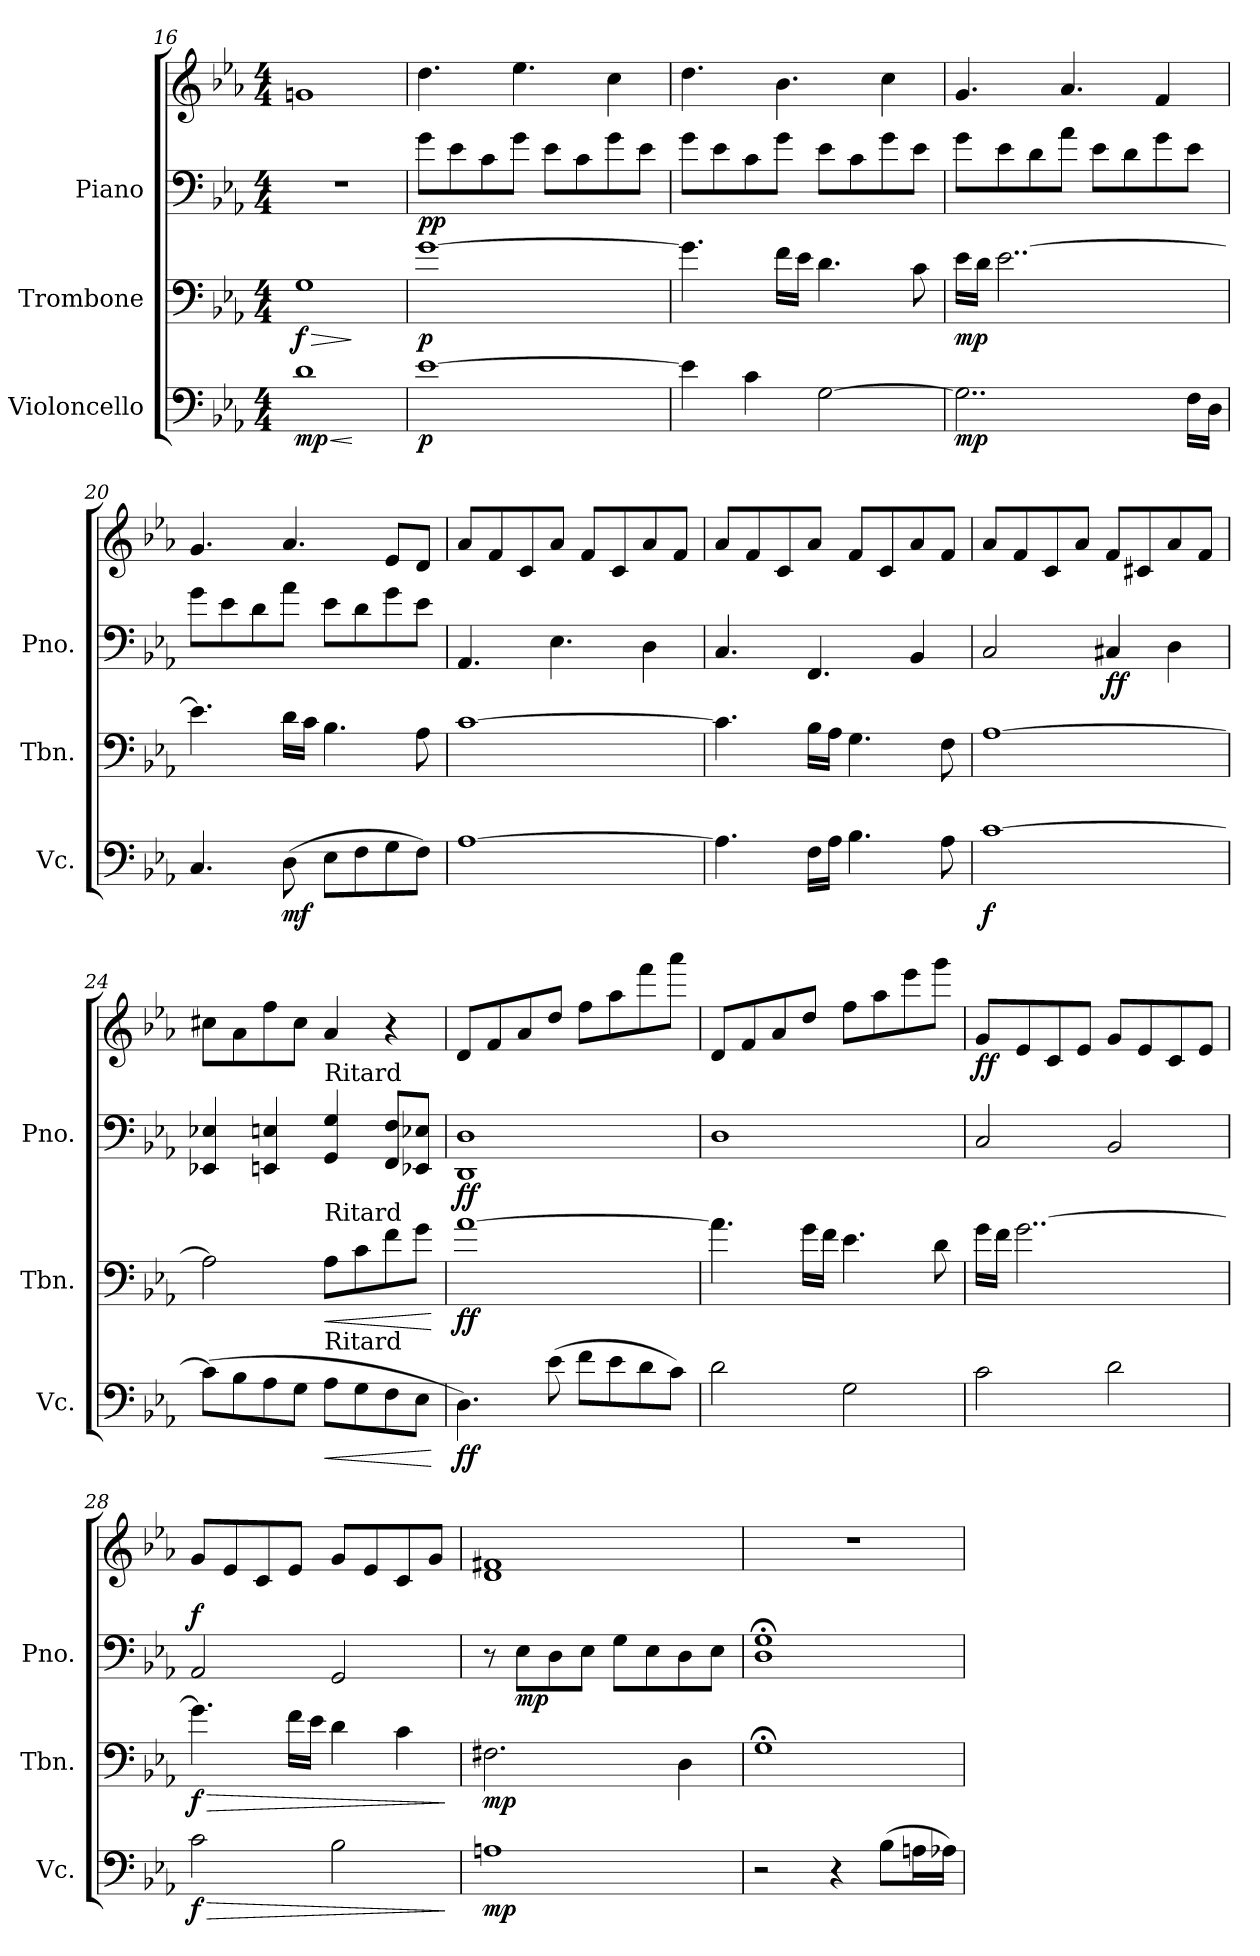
**kern	**dynam	**kern	**dynam	**kern	**kern	**dynam
*part3	*part3	*part2	*part2	*part1	*part1	*part1
*staff4	*staff4	*staff3	*staff3	*staff2	*staff1	*staff1/2
*I"Violoncello	*	*I"Trombone	*	*I"Piano	*	*
*I'Vc.	*	*I'Tbn.	*	*I'Pno.	*	*
!!LO:LB:g=z
*clefF4	*	*clefF4	*	*clefF4	*clefG2	*
*k[b-e-a-]	*	*k[b-e-a-]	*	*k[b-e-a-]	*k[b-e-a-]	*
*M4/4	*	*M4/4	*	*M4/4	*M4/4	*
=16	=16	=16	=16	=16	=16	=16
!	!LO:HP:b	!	!LO:HP:b	!	!	!
!	!LO:DY:n=1:b	!	!LO:DY:n=1:b	!	!	!
1d	< mp	1G	> f	1r	1gn	.
.	[	.	]	.	.	.
=17	=17	=17	=17	=17	=17	=17
!	!LO:DY:b	!	!LO:DY:b	!	!	!LO:DY:b=2
!	!	!	!	!	!	!LO:DY:n=1:b
[1e-	p	[1g	p	8g\L	4.dd\	p p
.	.	.	.	8e-\	.	.
.	.	.	.	8c\	.	.
.	.	.	.	8g\J	4.ee-\	.
.	.	.	.	8e-\L	.	.
.	.	.	.	8c\	.	.
.	.	.	.	8g\	4cc\	.
.	.	.	.	8e-\J	.	.
=18	=18	=18	=18	=18	=18	=18
4e-\]	.	4.g\]	.	8g\L	4.dd\	.
.	.	.	.	8e-\	.	.
4c\	.	.	.	8c\	.	.
.	.	16f\LL	.	8g\J	4.b-\	.
.	.	16e-\JJ	.	.	.	.
[2G\	.	4.d\	.	8e-\L	.	.
.	.	.	.	8c\	.	.
.	.	.	.	8g\	4cc\	.
.	.	8c\	.	8e-\J	.	.
=19	=19	=19	=19	=19	=19	=19
!	!LO:DY:b	!	!LO:DY:b	!	!	!
2..G\]	mp	16e-\LL	mp	8g\L	4.g/	.
.	.	16d\JJ	.	.	.	.
.	.	[2..e-\	.	8e-\	.	.
.	.	.	.	8d\	.	.
.	.	.	.	8a-\J	4.a-/	.
.	.	.	.	8e-\L	.	.
.	.	.	.	8d\	.	.
.	.	.	.	8g\	4f/	.
16F\LL	.	.	.	8e-\J	.	.
16D\JJ	.	.	.	.	.	.
!!LO:PB:g=z
=20	=20	=20	=20	=20	=20	=20
4.C/	.	4.e-\]	.	8g\L	4.g/	.
.	.	.	.	8e-\	.	.
.	.	.	.	8d\	.	.
!	!LO:DY:b	!	!	!	!	!
(>8D\	mf	16d\LL	.	8a-\J	4.a-/	.
.	.	16c\JJ	.	.	.	.
8E-\L	.	4.B-\	.	8e-\L	.	.
8F\	.	.	.	8d\	.	.
8G\	.	.	.	8g\	8e-/L	.
8F\J)	.	8A-\	.	8e-\J	8d/J	.
=21	=21	=21	=21	=21	=21	=21
!	!	!	!	!	!	!LO:DY:b=2
!	!	!	!	!	!	!LO:DY:n=1:b
[1A-	.	[1c	.	4.AA-/	8a-/L	mf mf
.	.	.	.	.	8f/	.
.	.	.	.	.	8c/	.
.	.	.	.	4.E-\	8a-/J	.
.	.	.	.	.	8f/L	.
.	.	.	.	.	8c/	.
.	.	.	.	4D\	8a-/	.
.	.	.	.	.	8f/J	.
=22	=22	=22	=22	=22	=22	=22
4.A-\]	.	4.c\]	.	4.C/	8a-/L	.
.	.	.	.	.	8f/	.
.	.	.	.	.	8c/	.
16F\LL	.	16B-\LL	.	4.FF/	8a-/J	.
16A-\JJ	.	16A-\JJ	.	.	.	.
4.B-\	.	4.G\	.	.	8f/L	.
.	.	.	.	.	8c/	.
.	.	.	.	4BB-/	8a-/	.
8A-\	.	8F\	.	.	8f/J	.
=23	=23	=23	=23	=23	=23	=23
!	!LO:DY:b	!	!	!	!	!
[1c	f	[1A-	.	2C/	8a-/L	.
.	.	.	.	.	8f/	.
.	.	.	.	.	8c/	.
.	.	.	.	.	8a-/J	.
!	!	!	!	!	!	!LO:DY:b=2
.	.	.	.	4C#X/	8f/L	ff
.	.	.	.	.	8c#X/	.
.	.	.	.	4D\	8a-/	.
.	.	.	.	.	8f/J	.
!!LO:LB:g=z
=24	=24	=24	=24	=24	=24	=24
(>8c\L]	.	2A-\]	.	4EE-X/ 4E-X/	8cc#X\L	.
8B-\	.	.	.	.	8a-\	.
8A-\	.	.	.	4EEn/ 4En/	8ff\	.
8G\J	.	.	.	.	8cc#\J	.
!	!	!	!	!LO:TX:a:t=Ritard	!	!
!	!	!LO:TX:a:t=Ritard	!	!	!	!
!LO:TX:a:t=Ritard	!	!	!	!	!	!
!	!LO:HP:b	!	!LO:HP:b	!	!	!
8A-\L	<	8A-\L	<	4GG/ 4G/	4a-/	.
8G\	.	8c\	.	.	.	.
8F\	.	8f\	.	8FF/ 8F/L	4r	.
8E-\J	.	8g\J	.	8EE-X/ 8E-X/J	.	.
.	[	.	[	.	.	.
=25	=25	=25	=25	=25	=25	=25
!	!LO:DY:b	!	!LO:DY:b	!	!	!LO:DY:b=2
4.D\)	ff	[1a-	ff	1DD 1D	8d/L	ff
.	.	.	.	.	8f/	.
.	.	.	.	.	8a-/	.
(>8e-\	.	.	.	.	8dd/J	.
8f\L	.	.	.	.	8ff\L	.
8e-\	.	.	.	.	8aa-\	.
8d\	.	.	.	.	8fff\	.
8c\J)	.	.	.	.	8aaa-\J	.
=26	=26	=26	=26	=26	=26	=26
!	!	!	!	!	!	!LO:DY:b
2d\	.	4.a-\]	.	1D	8d/L	other-dynamics
.	.	.	.	.	8f/	.
.	.	.	.	.	8a-/	.
.	.	16g\LL	.	.	8dd/J	.
.	.	16f\JJ	.	.	.	.
2G\	.	4.e-\	.	.	8ff\L	.
.	.	.	.	.	8aa-\	.
.	.	.	.	.	8eee-\	.
.	.	8d\	.	.	8ggg\J	.
=27	=27	=27	=27	=27	=27	=27
!	!	!	!	!	!	!LO:DY:b
2c\	.	16g\LL	.	2C/	8g/L	ff
.	.	16f\JJ	.	.	.	.
.	.	[2..g\	.	.	8e-/	.
.	.	.	.	.	8c/	.
.	.	.	.	.	8e-/J	.
2d\	.	.	.	2BB-/	8g/L	.
.	.	.	.	.	8e-/	.
.	.	.	.	.	8c/	.
.	.	.	.	.	8e-/J	.
!!LO:LB:g=z
=28	=28	=28	=28	=28	=28	=28
!	!LO:HP:b	!	!LO:HP:b	!	!	!
!	!LO:DY:n=1:b	!	!LO:DY:n=1:b	!	!	!LO:DY:a=2
2c\	> f	4.g\]	> f	2AA-/	8g/L	f
.	.	.	.	.	8e-/	.
.	.	.	.	.	8c/	.
.	.	16f\LL	.	.	8e-/J	.
.	.	16e-\JJ	.	.	.	.
2B-\	.	4d\	.	2GG/	8g/L	.
.	.	.	.	.	8e-/	.
.	.	4c\	.	.	8c/	.
.	.	.	.	.	8g/J	.
.	]	.	]	.	.	.
=29	=29	=29	=29	=29	=29	=29
!	!LO:DY:b	!	!LO:DY:b	!	!	!
1An	mp	2.F#X\	mp	8r	1d 1f#X	.
!	!	!	!	!	!	!LO:DY:b=2
.	.	.	.	8E-\L	.	mp
.	.	.	.	8D\	.	.
.	.	.	.	8E-\J	.	.
.	.	.	.	8G\L	.	.
.	.	.	.	8E-\	.	.
.	.	4D\	.	8D\	.	.
.	.	.	.	8E-\J	.	.
=30	=30	=30	=30	=30	=30	=30
*	*	*	*	*	*^	*
*	*	*	*	*	*	*^	*
2r	.	1G;<	.	1D;< 1G;<	1r	2.ryy	2..ryy	.
4r	.	.	.	.	.	.	.	.
*	*	*	*	*	*MM38	*	*	*
(>8B-\L	.	.	.	.	.	4ryy	.	.
*	*	*	*	*	*MM83	*	*	*
16An\L	.	.	.	.	.	.	8ryy	.
16A-X\JJ)	.	.	.	.	.	.	.	.
*	*	*	*	*	*v	*v	*v	*
=	=	=	=	=	=	=
*-	*-	*-	*-	*-	*-	*-
